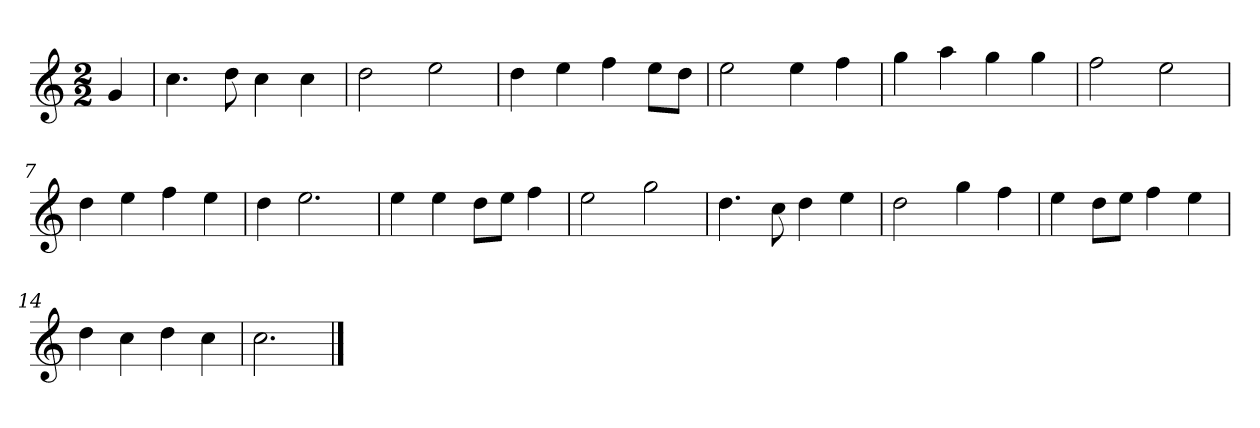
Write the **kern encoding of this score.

**kern
*part1
*staff1
*k[]
*M2/2
*MM120
=
4g
=1
4.cc
8dd
4cc
4cc
=2
2dd
2ee
=3
4dd
4ee
4ff
8eeL
8ddJ
=4
2ee
4ee
4ff
=5
4gg
4aa
4gg
4gg
=6
2ff
2ee
=7
4dd
4ee
4ff
4ee
=8
4dd
2.ee
=9
4ee
4ee
8ddL
8eeJ
4ff
=10
2ee
2gg
=11
4.dd
8cc
4dd
4ee
=12
2dd
4gg
4ff
=13
4ee
8ddL
8eeJ
4ff
4ee
=14
4dd
4cc
4dd
4cc
=15
2.cc
==
*-
